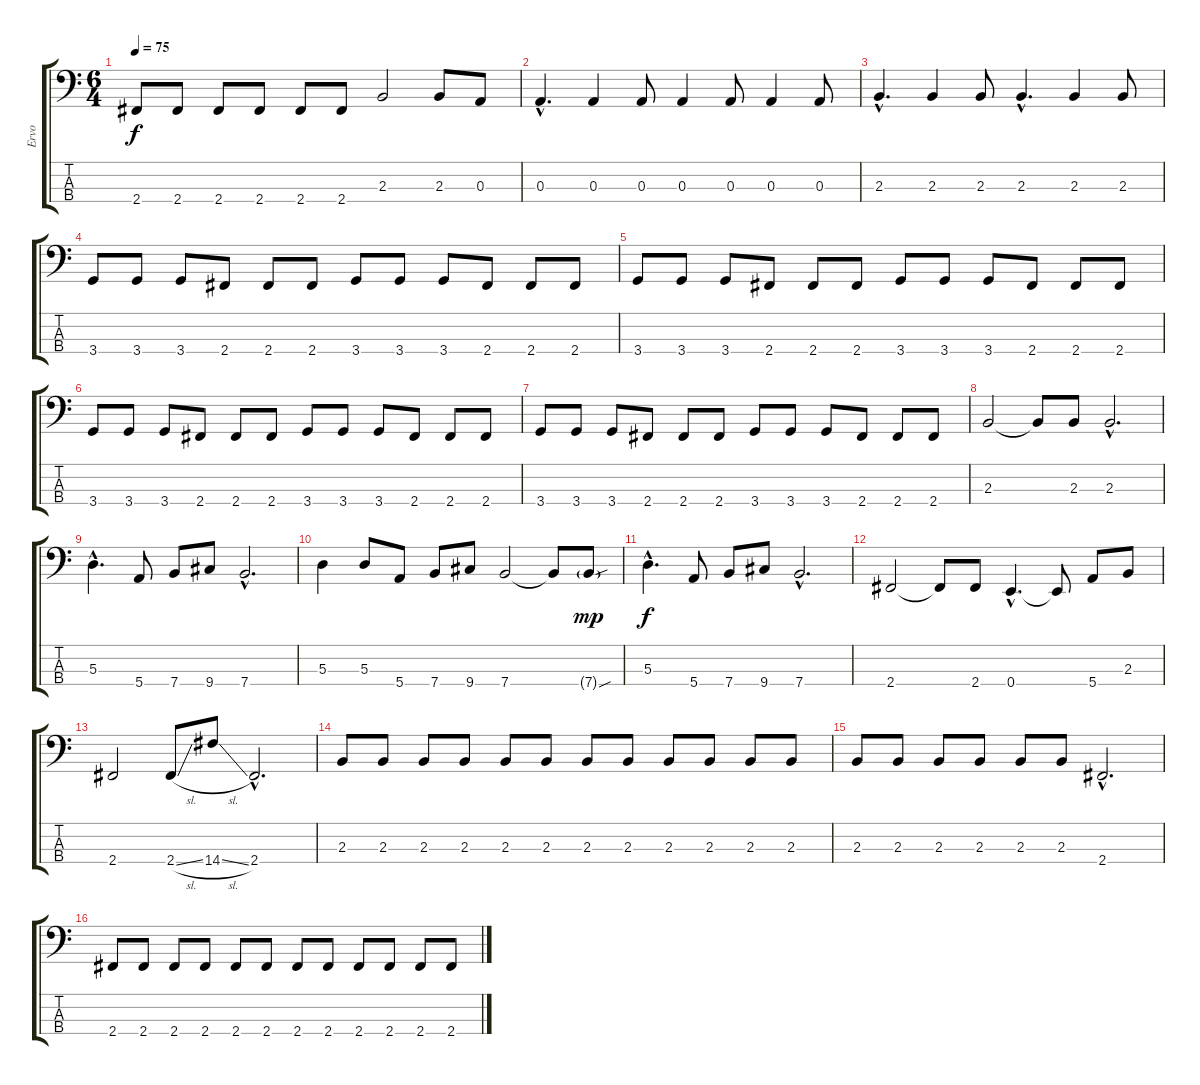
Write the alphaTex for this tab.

\track ("Ervo" "Ervo") {instrument electricbassfinger}
\staff {score tabs}
\tuning (G2 D2 A1 E1) {hide}
\ts (6 4)
\tempo 75
\clef f4
\ks c
2.4.8{dy f} 2.4.8 2.4.8 2.4.8 2.4.8 2.4.8 2.3.2 2.3.8 0.3.8 |
0.3{hac}.4{d} 0.3.4 0.3.8 0.3.4 0.3.8 0.3.4 0.3.8 |
2.3{hac}.4{d} 2.3.4 2.3.8 2.3{hac}.4{d} 2.3.4 2.3.8 |
3.4.8 3.4.8 3.4.8 2.4.8 2.4.8 2.4.8 3.4.8 3.4.8 3.4.8 2.4.8 2.4.8 2.4.8 |
3.4.8 3.4.8 3.4.8 2.4.8 2.4.8 2.4.8 3.4.8 3.4.8 3.4.8 2.4.8 2.4.8 2.4.8 |
3.4.8 3.4.8 3.4.8 2.4.8 2.4.8 2.4.8 3.4.8 3.4.8 3.4.8 2.4.8 2.4.8 2.4.8 |
3.4.8 3.4.8 3.4.8 2.4.8 2.4.8 2.4.8 3.4.8 3.4.8 3.4.8 2.4.8 2.4.8 2.4.8 |
2.3.2 2.3{t}.8 2.3.8 2.3{hac}.2{d} |
5.3{hac}.4{d} 5.4.8 7.4.8 9.4.8 7.4{hac}.2{d} |
5.3.4 5.3.8 5.4.8 7.4.8 9.4.8 7.4.2 7.4{t}.8 7.4{sou g}.8{dy mp} |
5.3{hac}.4{d dy f} 5.4.8 7.4.8 9.4.8 7.4{hac}.2{d} |
2.4.2 2.4{t}.8 2.4.8 0.4{hac}.4{d} 0.4{t}.8 5.4.8 2.3.8 |
2.4.2 2.4{sl}.8 14.4{sl}.8 2.4{hac}.2{d} |
2.3.8 2.3.8 2.3.8 2.3.8 2.3.8 2.3.8 2.3.8 2.3.8 2.3.8 2.3.8 2.3.8 2.3.8 |
2.3.8 2.3.8 2.3.8 2.3.8 2.3.8 2.3.8 2.4{hac}.2{d} |
2.4.8 2.4.8 2.4.8 2.4.8 2.4.8 2.4.8 2.4.8 2.4.8 2.4.8 2.4.8 2.4.8 2.4.8
